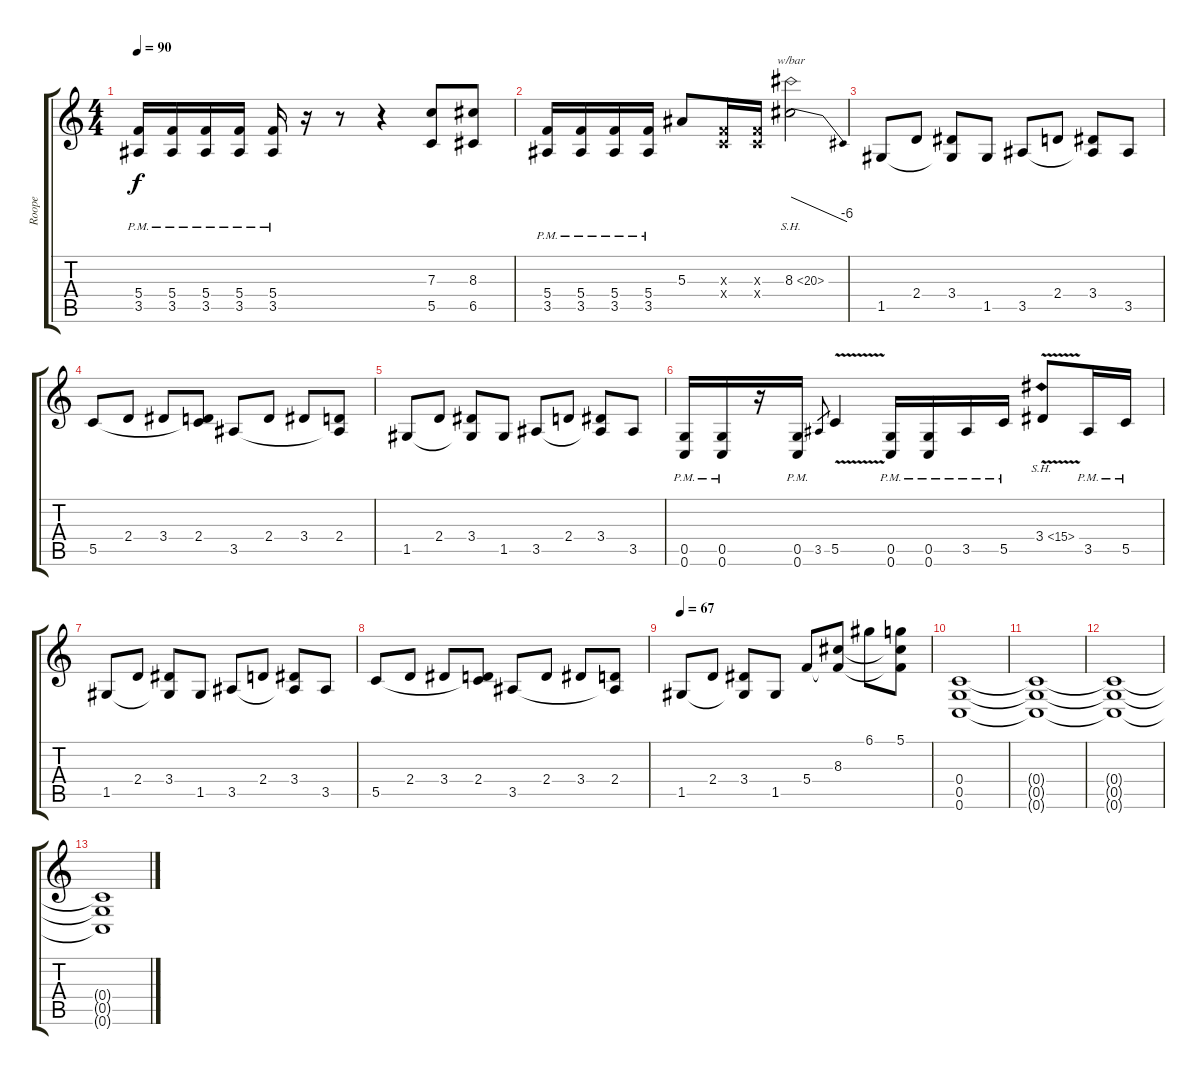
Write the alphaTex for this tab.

\track ("Roope" "Roope") {instrument distortionguitar}
\staff {score tabs}
\tuning (D4 A3 F3 C3 G2 C2) {hide}
\ts (4 4)
\tempo 90
\clef g2
\ks c
(5.4{pm} 3.5{pm}).16{dy f} (5.4{pm} 3.5{pm}).16 (5.4{pm} 3.5{pm}).16 (5.4{pm} 3.5{pm}).16 (5.4{pm} 3.5{pm}).16 r.16 r.8 r.4 (7.3 5.5).8 (8.3 6.5).8 |
(5.4{pm} 3.5{pm}).16 (5.4{pm} 3.5{pm}).16 (5.4{pm} 3.5{pm}).16 (5.4{pm} 3.5{pm}).16 5.3.8 (0.3{x} 0.4{x}).16 (0.3{x} 0.4{x}).16 8.3{sh 12}.2{tbe (dive default 0 0 60 -24)} |
1.5.8 2.4.8 (3.4 1.5{t}).8 1.5.8 3.5.8 2.4.8 (3.4 3.5{t}).8 3.5.8 |
5.5.8 2.4.8 3.4.8 (2.4 5.5{t}).8 3.5.8 2.4.8 3.4.8 (2.4 3.5{t}).8 |
1.5.8 2.4.8 (3.4 1.5{t}).8 1.5.8 3.5.8 2.4.8 (3.4 3.5{t}).8 3.5.8 |
(0.5{pm} 0.6{pm}).16 (0.5{pm} 0.6{pm}).16 r.16 (0.5{pm} 0.6{pm}).16 3.5.8{gr} 5.5{v}.4 (0.5{pm} 0.6{pm}).16 (0.5{pm} 0.6{pm}).16 3.5{pm}.16 5.5{pm}.16 3.4{sh 12 v}.8 3.5{pm}.16 5.5{pm}.16 |
1.5.8 2.4.8 (3.4 1.5{t}).8 1.5.8 3.5.8 2.4.8 (3.4 3.5{t}).8 3.5.8 |
5.5.8 2.4.8 3.4.8 (2.4 5.5{t}).8 3.5.8 2.4.8 3.4.8 (2.4 3.5{t}).8 |
\tempo 67
1.5.8 2.4.8 (3.4 1.5{t}).8 1.5.8 5.4.8 (8.3 5.4{t}).8 6.1.8 (5.1 8.3{t} 5.4{t}).8 |
(0.4 0.5 0.6).1 |
(0.4{t} 0.5{t} 0.6{t}).1 |
(0.4{t} 0.5{t} 0.6{t}).1 |
(0.4{t} 0.5{t} 0.6{t}).1
